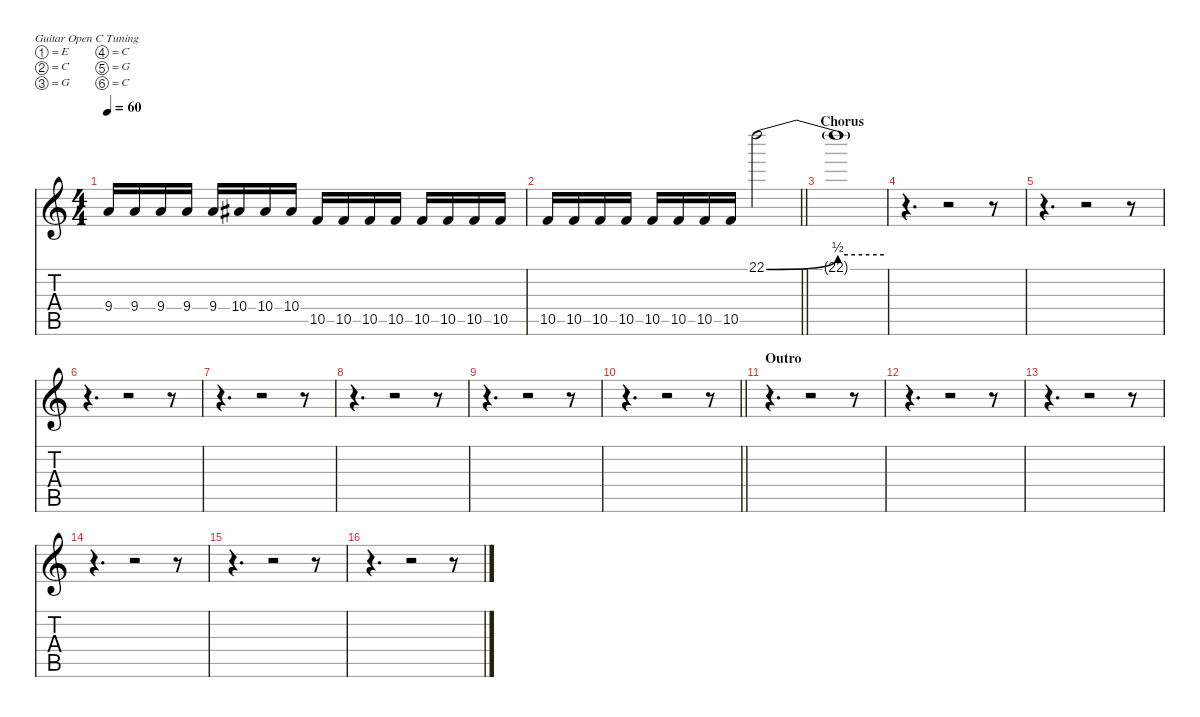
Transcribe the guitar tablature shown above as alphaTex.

\defaultSystemsLayout 4
\hideDynamics
\bracketExtendMode nobrackets
\singleTrackTrackNamePolicy hidden
\multiTrackTrackNamePolicy hidden
\firstSystemTrackNameMode fullname
\firstSystemTrackNameOrientation horizontal
\otherSystemsTrackNameOrientation horizontal
\track ("Townsend Solo" "dist.guit.") {instrument distortionguitar}
\staff {score tabs}
\tuning (E4 C4 G3 C3 G2 C2)
\ts (4 4)
\tempo 60
\clef g2
\ks c
9.4.16{dy f beam Up} 9.4.16{beam Up} 9.4.16{beam Up} 9.4.16{beam Up} 9.4.16{beam Up} 10.4{acc #}.16{beam Up} 10.4{acc #}.16{beam Up} 10.4{acc #}.16{beam Up} 10.5.16{beam Up} 10.5.16{beam Up} 10.5.16{beam Up} 10.5.16{beam Up} 10.5.16{beam Up} 10.5.16{beam Up} 10.5.16{beam Up} 10.5.16{beam Up} |
\barLineRight lightlight
10.5.16{beam Up} 10.5.16{beam Up} 10.5.16{beam Up} 10.5.16{beam Up} 10.5.16{beam Up} 10.5.16{beam Up} 10.5.16{beam Up} 10.5.16{beam Up} 22.1{be (bend 0 0 60 2)}.2{beam Down} |
\section ("" "Chorus")
22.1{be (hold 0 2 60 2) t}.1{beam Down} |
r.4{d beam Down} r.2{beam Down} r.8{beam Down} |
r.4{d beam Down} r.2{beam Down} r.8{beam Down} |
r.4{d beam Down} r.2{beam Down} r.8{beam Down} |
r.4{d beam Down} r.2{beam Down} r.8{beam Down} |
r.4{d beam Down} r.2{beam Down} r.8{beam Down} |
r.4{d beam Down} r.2{beam Down} r.8{beam Down} |
\barLineRight lightlight
r.4{d beam Down} r.2{beam Down} r.8{beam Down} |
\section ("" "Outro")
r.4{d beam Down} r.2{beam Down} r.8{beam Down} |
r.4{d beam Down} r.2{beam Down} r.8{beam Down} |
r.4{d beam Down} r.2{beam Down} r.8{beam Down} |
r.4{d beam Down} r.2{beam Down} r.8{beam Down} |
r.4{d beam Down} r.2{beam Down} r.8{beam Down} |
r.4{d beam Down} r.2{beam Down} r.8{beam Down}
